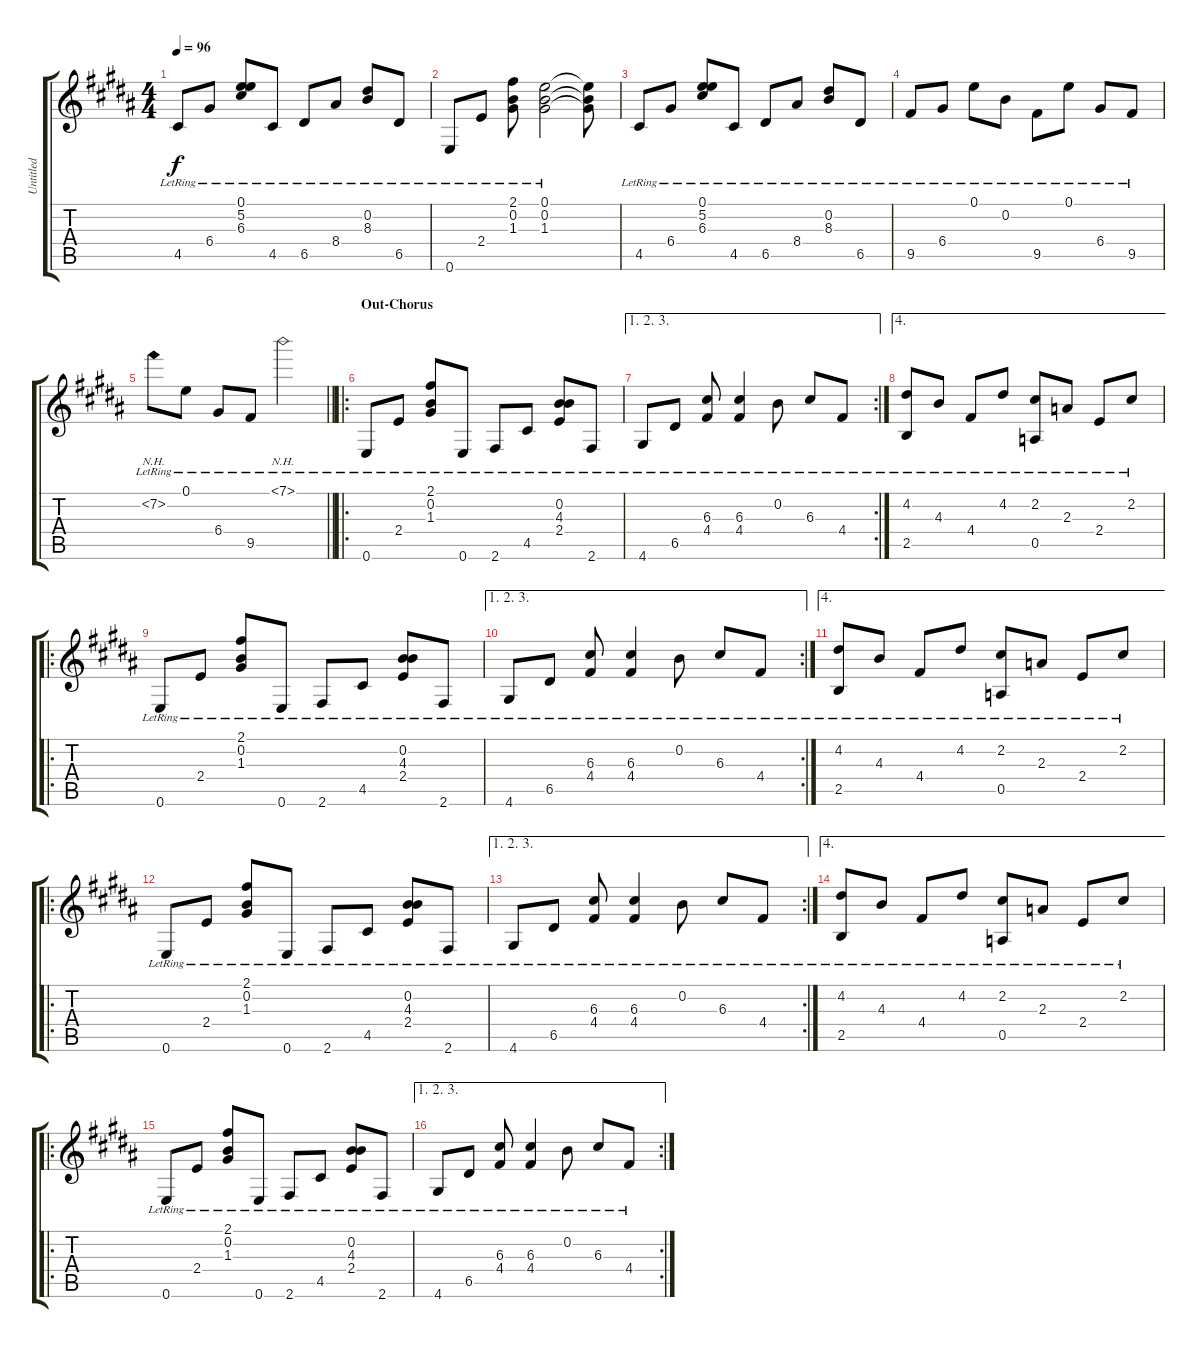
\track ("Untitled" "Untitled") {instrument acousticguitarnylon}
\staff {score tabs}
\tuning (E4 B3 G3 D3 A2 E2) {hide}
\ts (4 4)
\tempo 96
\clef g2
\ks b
4.5{lr}.8{dy f} 6.4{lr}.8 (0.1{lr} 5.2{lr} 6.3{lr}).8 4.5{lr}.8 6.5{lr}.8 8.4{lr}.8 (0.2{lr} 8.3{lr}).8 6.5{lr}.8 |
\ks g#minor
0.6{lr}.8 2.4{lr}.8 (2.1{lr} 0.2{lr} 1.3{lr}).8 (0.1{lr} 0.2{lr} 1.3{lr}).2 (0.1{t} 0.2{t} 1.3{t}).8 |
4.5{lr}.8 6.4{lr}.8 (0.1{lr} 5.2{lr} 6.3{lr}).8 4.5{lr}.8 6.5{lr}.8 8.4{lr}.8 (0.2{lr} 8.3{lr}).8 6.5{lr}.8 |
9.5{lr}.8 6.4{lr}.8 0.1{lr}.8 0.2{lr}.8 9.5{lr}.8 0.1{lr}.8 6.4{lr}.8 9.5{lr}.8 |
\barLineRight lightlight
\ks b
7.2{nh lr}.8 0.1{lr}.8 6.4{lr}.8 9.5{lr}.8 7.1{nh lr}.2 |
\ro
\section ("" "Out-Chorus")
\ks g#minor
0.6{lr}.8 2.4{lr}.8 (2.1{lr} 0.2{lr} 1.3{lr}).8 0.6{lr}.8 2.6{lr}.8 4.5{lr}.8 (0.2{lr} 4.3{lr} 2.4{lr}).8 2.6{lr}.8 |
\ae (1 2 3)
\rc 2
4.6{lr}.8 6.5{lr}.8 (6.3{lr} 4.4{lr}).8 (6.3{lr} 4.4{lr}).4 0.2{lr}.8 6.3{lr}.8 4.4{lr}.8 |
\ae 4
(4.2{lr} 2.5{lr}).8 4.3{lr}.8 4.4{lr}.8 4.2{lr}.8 (2.2{lr} 0.5{lr}).8 2.3{lr}.8 2.4{lr}.8 2.2{lr}.8 |
\ro
\ks b
0.6{lr}.8 2.4{lr}.8 (2.1{lr} 0.2{lr} 1.3{lr}).8 0.6{lr}.8 2.6{lr}.8 4.5{lr}.8 (0.2{lr} 4.3{lr} 2.4{lr}).8 2.6{lr}.8 |
\ae (1 2 3)
\rc 2
\ks g#minor
4.6{lr}.8 6.5{lr}.8 (6.3{lr} 4.4{lr}).8 (6.3{lr} 4.4{lr}).4 0.2{lr}.8 6.3{lr}.8 4.4{lr}.8 |
\ae 4
(4.2{lr} 2.5{lr}).8 4.3{lr}.8 4.4{lr}.8 4.2{lr}.8 (2.2{lr} 0.5{lr}).8 2.3{lr}.8 2.4{lr}.8 2.2{lr}.8 |
\ro
0.6{lr}.8 2.4{lr}.8 (2.1{lr} 0.2{lr} 1.3{lr}).8 0.6{lr}.8 2.6{lr}.8 4.5{lr}.8 (0.2{lr} 4.3{lr} 2.4{lr}).8 2.6{lr}.8 |
\ae (1 2 3)
\rc 2
\ks b
4.6{lr}.8 6.5{lr}.8 (6.3{lr} 4.4{lr}).8 (6.3{lr} 4.4{lr}).4 0.2{lr}.8 6.3{lr}.8 4.4{lr}.8 |
\ae 4
\ks g#minor
(4.2{lr} 2.5{lr}).8 4.3{lr}.8 4.4{lr}.8 4.2{lr}.8 (2.2{lr} 0.5{lr}).8 2.3{lr}.8 2.4{lr}.8 2.2{lr}.8 |
\ro
0.6{lr}.8 2.4{lr}.8 (2.1{lr} 0.2{lr} 1.3{lr}).8 0.6{lr}.8 2.6{lr}.8 4.5{lr}.8 (0.2{lr} 4.3{lr} 2.4{lr}).8 2.6{lr}.8 |
\ae (1 2 3)
\rc 2
4.6{lr}.8 6.5{lr}.8 (6.3{lr} 4.4{lr}).8 (6.3{lr} 4.4{lr}).4 0.2{lr}.8 6.3{lr}.8 4.4{lr}.8
